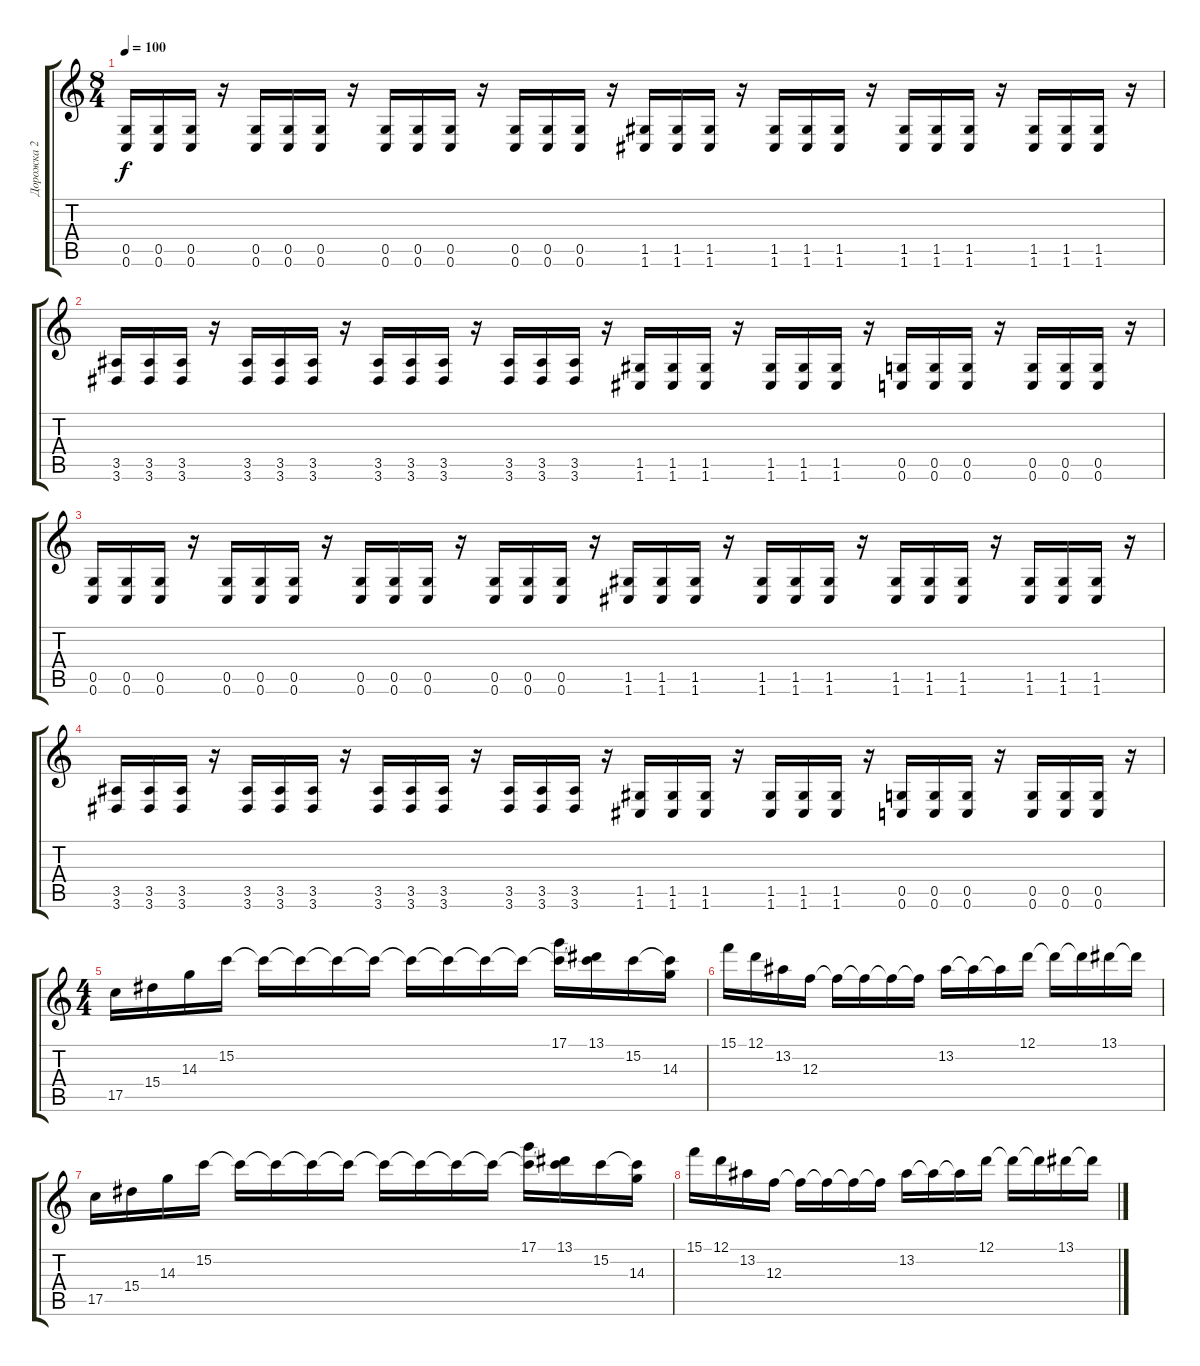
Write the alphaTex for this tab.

\track ("Дорожка 2" "Дорожка 2") {instrument distortionguitar}
\staff {score tabs}
\tuning (D4 A3 F3 C3 G2 C2) {hide}
\ts (8 4)
\tempo 100
\clef g2
\ks c
(0.5 0.6).16{dy f} (0.5 0.6).16 (0.5 0.6).16 r.16 (0.5 0.6).16 (0.5 0.6).16 (0.5 0.6).16 r.16 (0.5 0.6).16 (0.5 0.6).16 (0.5 0.6).16 r.16 (0.5 0.6).16 (0.5 0.6).16 (0.5 0.6).16 r.16 (1.5 1.6).16 (1.5 1.6).16 (1.5 1.6).16 r.16 (1.5 1.6).16 (1.5 1.6).16 (1.5 1.6).16 r.16 (1.5 1.6).16 (1.5 1.6).16 (1.5 1.6).16 r.16 (1.5 1.6).16 (1.5 1.6).16 (1.5 1.6).16 r.16 |
(3.5 3.6).16 (3.5 3.6).16 (3.5 3.6).16 r.16 (3.5 3.6).16 (3.5 3.6).16 (3.5 3.6).16 r.16 (3.5 3.6).16 (3.5 3.6).16 (3.5 3.6).16 r.16 (3.5 3.6).16 (3.5 3.6).16 (3.5 3.6).16 r.16 (1.5 1.6).16 (1.5 1.6).16 (1.5 1.6).16 r.16 (1.5 1.6).16 (1.5 1.6).16 (1.5 1.6).16 r.16 (0.5 0.6).16 (0.5 0.6).16 (0.5 0.6).16 r.16 (0.5 0.6).16 (0.5 0.6).16 (0.5 0.6).16 r.16 |
(0.5 0.6).16 (0.5 0.6).16 (0.5 0.6).16 r.16 (0.5 0.6).16 (0.5 0.6).16 (0.5 0.6).16 r.16 (0.5 0.6).16 (0.5 0.6).16 (0.5 0.6).16 r.16 (0.5 0.6).16 (0.5 0.6).16 (0.5 0.6).16 r.16 (1.5 1.6).16 (1.5 1.6).16 (1.5 1.6).16 r.16 (1.5 1.6).16 (1.5 1.6).16 (1.5 1.6).16 r.16 (1.5 1.6).16 (1.5 1.6).16 (1.5 1.6).16 r.16 (1.5 1.6).16 (1.5 1.6).16 (1.5 1.6).16 r.16 |
(3.5 3.6).16 (3.5 3.6).16 (3.5 3.6).16 r.16 (3.5 3.6).16 (3.5 3.6).16 (3.5 3.6).16 r.16 (3.5 3.6).16 (3.5 3.6).16 (3.5 3.6).16 r.16 (3.5 3.6).16 (3.5 3.6).16 (3.5 3.6).16 r.16 (1.5 1.6).16 (1.5 1.6).16 (1.5 1.6).16 r.16 (1.5 1.6).16 (1.5 1.6).16 (1.5 1.6).16 r.16 (0.5 0.6).16 (0.5 0.6).16 (0.5 0.6).16 r.16 (0.5 0.6).16 (0.5 0.6).16 (0.5 0.6).16 r.16 |
\ts (4 4)
17.5.16 15.4.16 14.3.16 15.2.16 15.2{t}.16 15.2{t}.16 15.2{t}.16 15.2{t}.16 15.2{t}.16 15.2{t}.16 15.2{t}.16 15.2{t}.16 (17.1 15.2{t}).16 (13.1 15.2{t}).16 15.2.16 (15.2{t} 14.3).16 |
15.1.16 12.1.16 13.2.16 12.3.16 12.3{t}.16 12.3{t}.16 12.3{t}.16 12.3{t}.16 13.2.16 13.2{t}.16 13.2{t}.16 12.1.16 12.1{t}.16 12.1{t}.16 13.1.16 13.1{t}.16 |
17.5.16 15.4.16 14.3.16 15.2.16 15.2{t}.16 15.2{t}.16 15.2{t}.16 15.2{t}.16 15.2{t}.16 15.2{t}.16 15.2{t}.16 15.2{t}.16 (17.1 15.2{t}).16 (13.1 15.2{t}).16 15.2.16 (15.2{t} 14.3).16 |
15.1.16 12.1.16 13.2.16 12.3.16 12.3{t}.16 12.3{t}.16 12.3{t}.16 12.3{t}.16 13.2.16 13.2{t}.16 13.2{t}.16 12.1.16 12.1{t}.16 12.1{t}.16 13.1.16 13.1{t}.16
